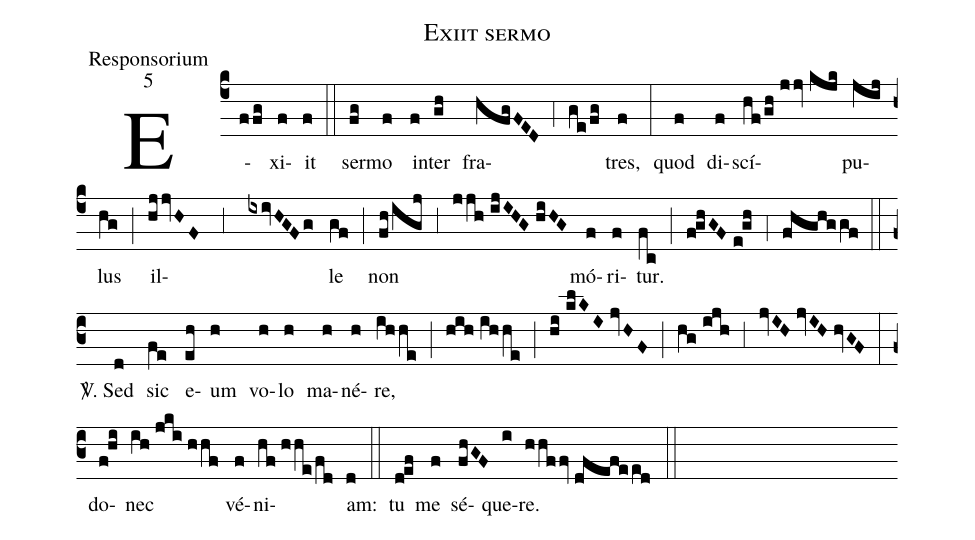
name:Exiit sermo;
office-part:Responsorium;
mode:5;
%%
(c4) E(ffg)xi(f)it(f) (::)
ser(fg)mo(f) in(f)ter(gh) fra(hfgFED)(,4)(ge/fg)tres,(f) (:)
quod(f) di(f)scí(hf/gh//jjv//kjk)pu(jij)lus(hg) (;) il(hjjvHF,3ixivHGFg)le(gf) (;) non(fh/igj) (,3) (jjh//ijIHG//hiHG) mó(f)ri(f)tur.(fc) (;) (f!ghGF//e!gh) (,4) (fhghggf)
(z0::c3) <sp>V/</sp>. Sed(d) sic(fe) e(eh)um(h) vo(h)lo(h) ma(h)né(h)re,(ihhe) (;) (hih//ihhe) (;) (hi//klKI//jvHF) (;) (hg//ijh) (,3) (jvIH//jvIH//hvGF) (:)
do(f!hi)nec(ih//jki//hhf) vé(f)ni(hf//hhe/fd)am:(d) (::)
tu(d!ef) me(f) sé(fhGF)que(i)re.(hhffv//dfefeed) (::)
